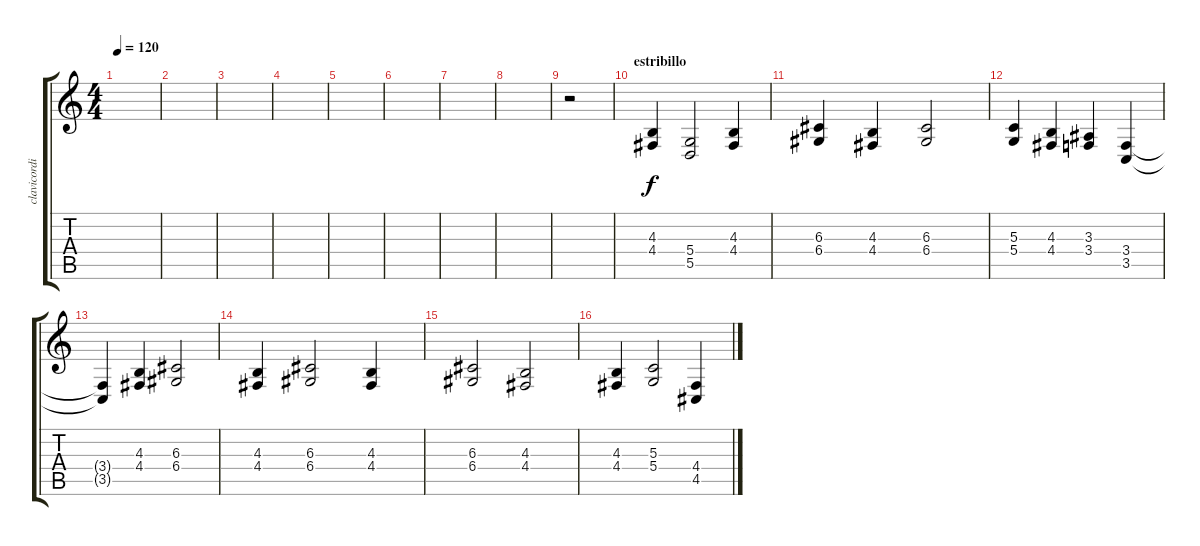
\track ("clavicordio" "clavicordi") {instrument churchorgan}
\staff {score tabs}
\tuning (E4 B3 G3 D3 A2 E2) {hide}
\ts (4 4)
\tempo 120
\clef g2
\ks c
|
|
|
|
|
|
|
|
r.2 |
\section ("" "estribillo")
(4.3 4.4).4 (5.4 5.5).2 (4.3 4.4).4 |
(6.3 6.4).4 (4.3 4.4).4 (6.3 6.4).2 |
(5.3 5.4).4 (4.3 4.4).4 (3.3 3.4).4 (3.4 3.5).4 |
(3.4{t} 3.5{t}).4 (4.3 4.4).4 (6.3 6.4).2 |
(4.3 4.4).4 (6.3 6.4).2 (4.3 4.4).4 |
(6.3 6.4).2 (4.3 4.4).2 |
(4.3 4.4).4 (5.3 5.4).2 (4.4 4.5).4
